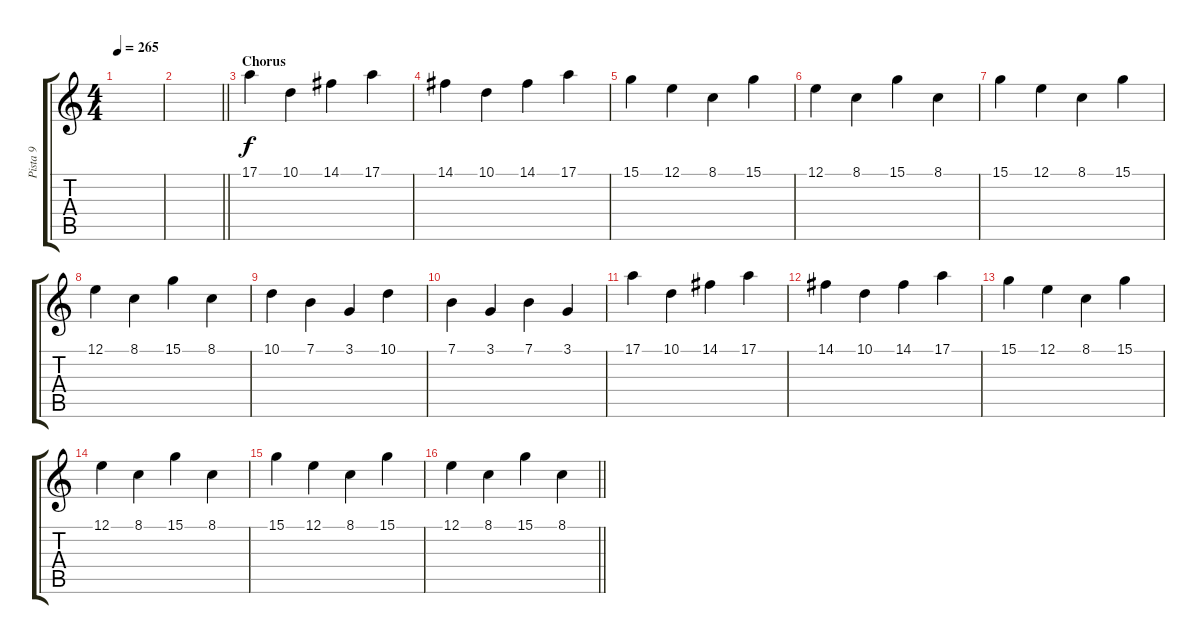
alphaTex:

\track ("Pista 9" "Pista 9") {instrument acousticgrandpiano}
\staff {score tabs}
\tuning (E4 B3 G3 D3 A2 E2) {hide}
\ts (4 4)
\tempo 265
\clef g2
\ks c
|
\barLineRight lightlight
|
\section ("" "Chorus")
17.1.4 10.1.4 14.1.4 17.1.4 |
14.1.4 10.1.4 14.1.4 17.1.4 |
15.1.4 12.1.4 8.1.4 15.1.4 |
12.1.4 8.1.4 15.1.4 8.1.4 |
15.1.4 12.1.4 8.1.4 15.1.4 |
12.1.4 8.1.4 15.1.4 8.1.4 |
10.1.4 7.1.4 3.1.4 10.1.4 |
7.1.4 3.1.4 7.1.4 3.1.4 |
17.1.4 10.1.4 14.1.4 17.1.4 |
14.1.4 10.1.4 14.1.4 17.1.4 |
15.1.4 12.1.4 8.1.4 15.1.4 |
12.1.4 8.1.4 15.1.4 8.1.4 |
15.1.4 12.1.4 8.1.4 15.1.4 |
\barLineRight lightlight
12.1.4 8.1.4 15.1.4 8.1.4
